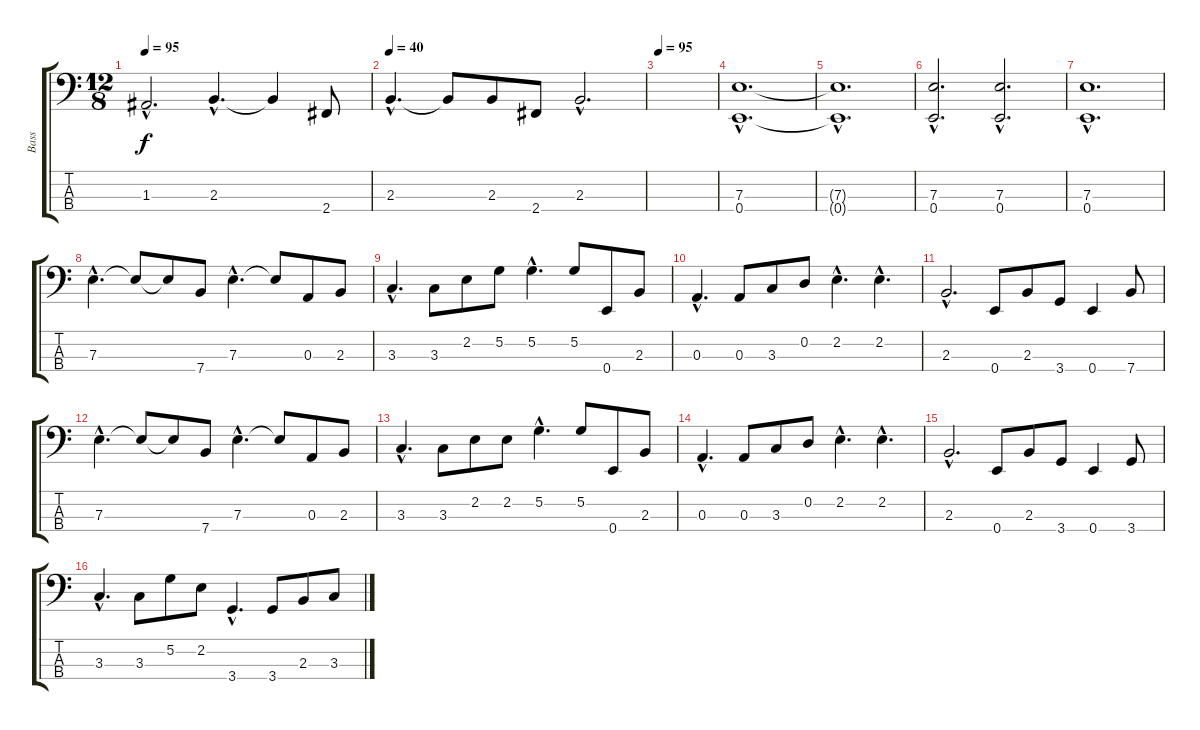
\track ("Bass" "Bass") {instrument electricbassfinger}
\staff {score tabs}
\tuning (G2 D2 A1 E1) {hide}
\ts (12 8)
\tempo 95
\clef f4
\ks c
1.3{hac}.2{d dy f} 2.3{hac}.4{d} 2.3{t}.4 2.4.8 |
\tempo 40
2.3{hac}.4{d} 2.3{t}.8 2.3.8 2.4.8 2.3{hac}.2{d} |
\tempo 95
|
(7.3{hac} 0.4{hac}).1{d} |
(7.3{hac t} 0.4{hac t}).1{d} |
(7.3{hac} 0.4{hac}).2{d} (7.3{hac} 0.4{hac}).2{d} |
(7.3{hac} 0.4{hac}).1{d} |
7.3{hac}.4{d} 7.3{t}.8 7.3{t}.8 7.4.8 7.3{hac}.4{d} 7.3{t}.8 0.3.8 2.3.8 |
3.3{hac}.4{d} 3.3.8 2.2.8 5.2.8 5.2{hac}.4{d} 5.2.8 0.4.8 2.3.8 |
0.3{hac}.4{d} 0.3.8 3.3.8 0.2.8 2.2{hac}.4{d} 2.2{hac}.4{d} |
2.3{hac}.2{d} 0.4.8 2.3.8 3.4.8 0.4.4 7.4.8 |
7.3{hac}.4{d} 7.3{t}.8 7.3{t}.8 7.4.8 7.3{hac}.4{d} 7.3{t}.8 0.3.8 2.3.8 |
3.3{hac}.4{d} 3.3.8 2.2.8 2.2.8 5.2{hac}.4{d} 5.2.8 0.4.8 2.3.8 |
0.3{hac}.4{d} 0.3.8 3.3.8 0.2.8 2.2{hac}.4{d} 2.2{hac}.4{d} |
2.3{hac}.2{d} 0.4.8 2.3.8 3.4.8 0.4.4 3.4.8 |
3.3{hac}.4{d} 3.3.8 5.2.8 2.2.8 3.4{hac}.4{d} 3.4.8 2.3.8 3.3.8
